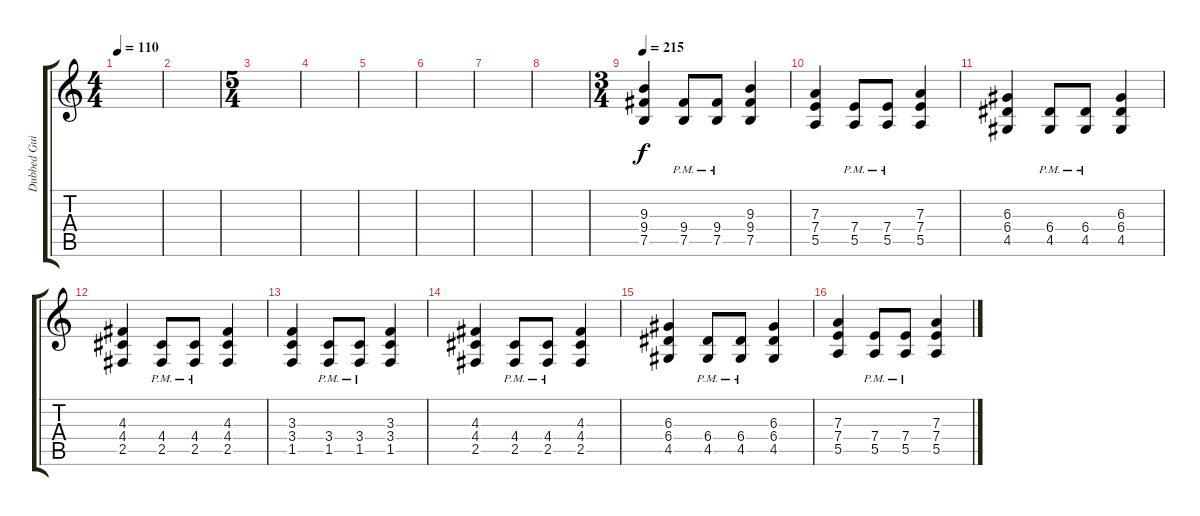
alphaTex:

\track ("Dubbed Guitar" "Dubbed Gui") {instrument distortionguitar}
\staff {score tabs}
\tuning (B3 Gb3 D3 A2 E2 B1) {hide}
\ts (4 4)
\tempo 110
\clef g2
\ks c
|
|
\ts (5 4)
|
|
|
|
|
|
\ts (3 4)
\tempo 215
(9.3 9.4 7.5).4 (9.4{pm} 7.5{pm}).8 (9.4{pm} 7.5{pm}).8 (9.3 9.4 7.5).4 |
(7.3 7.4 5.5).4 (7.4{pm} 5.5{pm}).8 (7.4{pm} 5.5{pm}).8 (7.3 7.4 5.5).4 |
(6.3 6.4 4.5).4 (6.4{pm} 4.5{pm}).8 (6.4{pm} 4.5{pm}).8 (6.3 6.4 4.5).4 |
(4.3 4.4 2.5).4 (4.4{pm} 2.5{pm}).8 (4.4{pm} 2.5{pm}).8 (4.3 4.4 2.5).4 |
(3.3 3.4 1.5).4 (3.4{pm} 1.5{pm}).8 (3.4{pm} 1.5{pm}).8 (3.3 3.4 1.5).4 |
(4.3 4.4 2.5).4 (4.4{pm} 2.5{pm}).8 (4.4{pm} 2.5{pm}).8 (4.3 4.4 2.5).4 |
(6.3 6.4 4.5).4 (6.4{pm} 4.5{pm}).8 (6.4{pm} 4.5{pm}).8 (6.3 6.4 4.5).4 |
(7.3 7.4 5.5).4 (7.4{pm} 5.5{pm}).8 (7.4{pm} 5.5{pm}).8 (7.3 7.4 5.5).4
